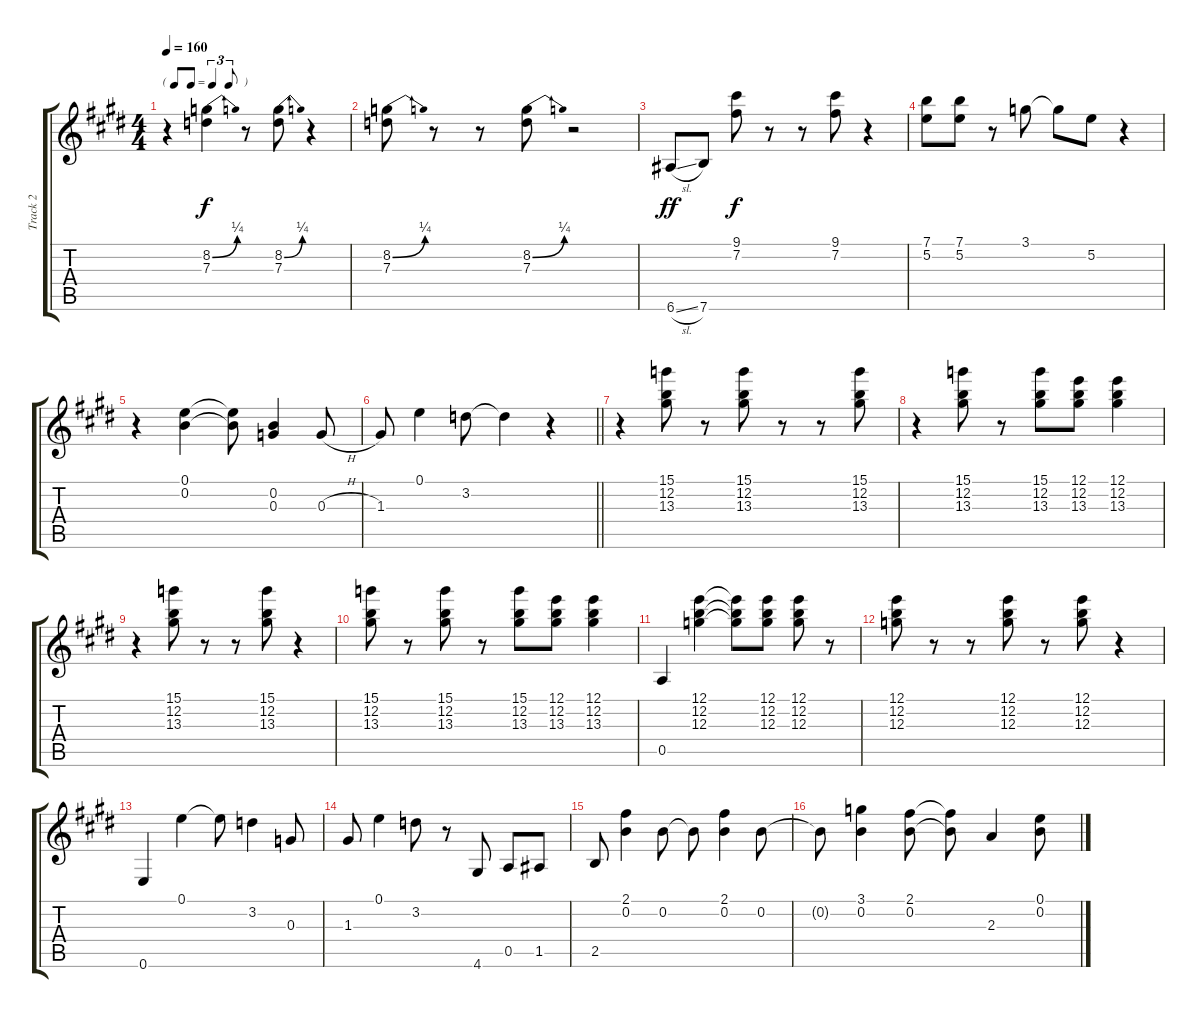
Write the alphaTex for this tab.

\track ("Track 2" "Track 2") {instrument electricguitarjazz}
\staff {score tabs}
\tuning (E4 B3 G3 D3 A2 E2) {hide}
\ts (4 4)
\tf triplet8th
\tempo 160
\clef g2
\ks e
r.4{dy f} (8.2{be (bend 0 0 60 1)} 7.3).4 r.8 (8.2{be (bend 0 0 60 1)} 7.3).8 r.4 |
(8.2{be (bend 0 0 60 1)} 7.3).8 r.8 r.8 (8.2{be (bend 0 0 60 1)} 7.3).8 r.2 |
6.6{sl}.8{dy ff} 7.6.8 (9.1 7.2).8{dy f} r.8 r.8 (9.1 7.2).8 r.4 |
(7.1 5.2).8 (7.1 5.2).8 r.8 3.1.8 3.1{t}.8 5.2.8 r.4 |
r.4 (0.1 0.2).4 (0.1{t} 0.2{t}).8 (0.2 0.3).4 0.3{h}.8 |
\barLineRight lightlight
1.3.8 0.1.4 3.2.8 3.2{t}.4 r.4 |
r.4 (15.1 12.2 13.3).8 r.8 (15.1 12.2 13.3).8 r.8 r.8 (15.1 12.2 13.3).8 |
r.4 (15.1 12.2 13.3).8 r.8 (15.1 12.2 13.3).8 (12.1 12.2 13.3).8 (12.1 12.2 13.3).4 |
r.4 (15.1 12.2 13.3).8 r.8 r.8 (15.1 12.2 13.3).8 r.4 |
(15.1 12.2 13.3).8 r.8 (15.1 12.2 13.3).8 r.8 (15.1 12.2 13.3).8 (12.1 12.2 13.3).8 (12.1 12.2 13.3).4 |
0.5.4 (12.1 12.2 12.3).4 (12.1{t} 12.2{t} 12.3{t}).8 (12.1 12.2 12.3).8 (12.1 12.2 12.3).8 r.8 |
(12.1 12.2 12.3).8 r.8 r.8 (12.1 12.2 12.3).8 r.8 (12.1 12.2 12.3).8 r.4 |
0.6.4 0.1.4 0.1{t}.8 3.2.4 0.3.8 |
1.3.8 0.1.4 3.2.8 r.8 4.6.8 0.5.8 1.5.8 |
2.5.8 (2.1 0.2).4 0.2.8 0.2{t}.8 (2.1 0.2).4 0.2.8 |
0.2{t}.8 (3.1 0.2).4 (2.1 0.2).8 (2.1{t} 0.2{t}).8 2.3.4 (0.1 0.2).8
